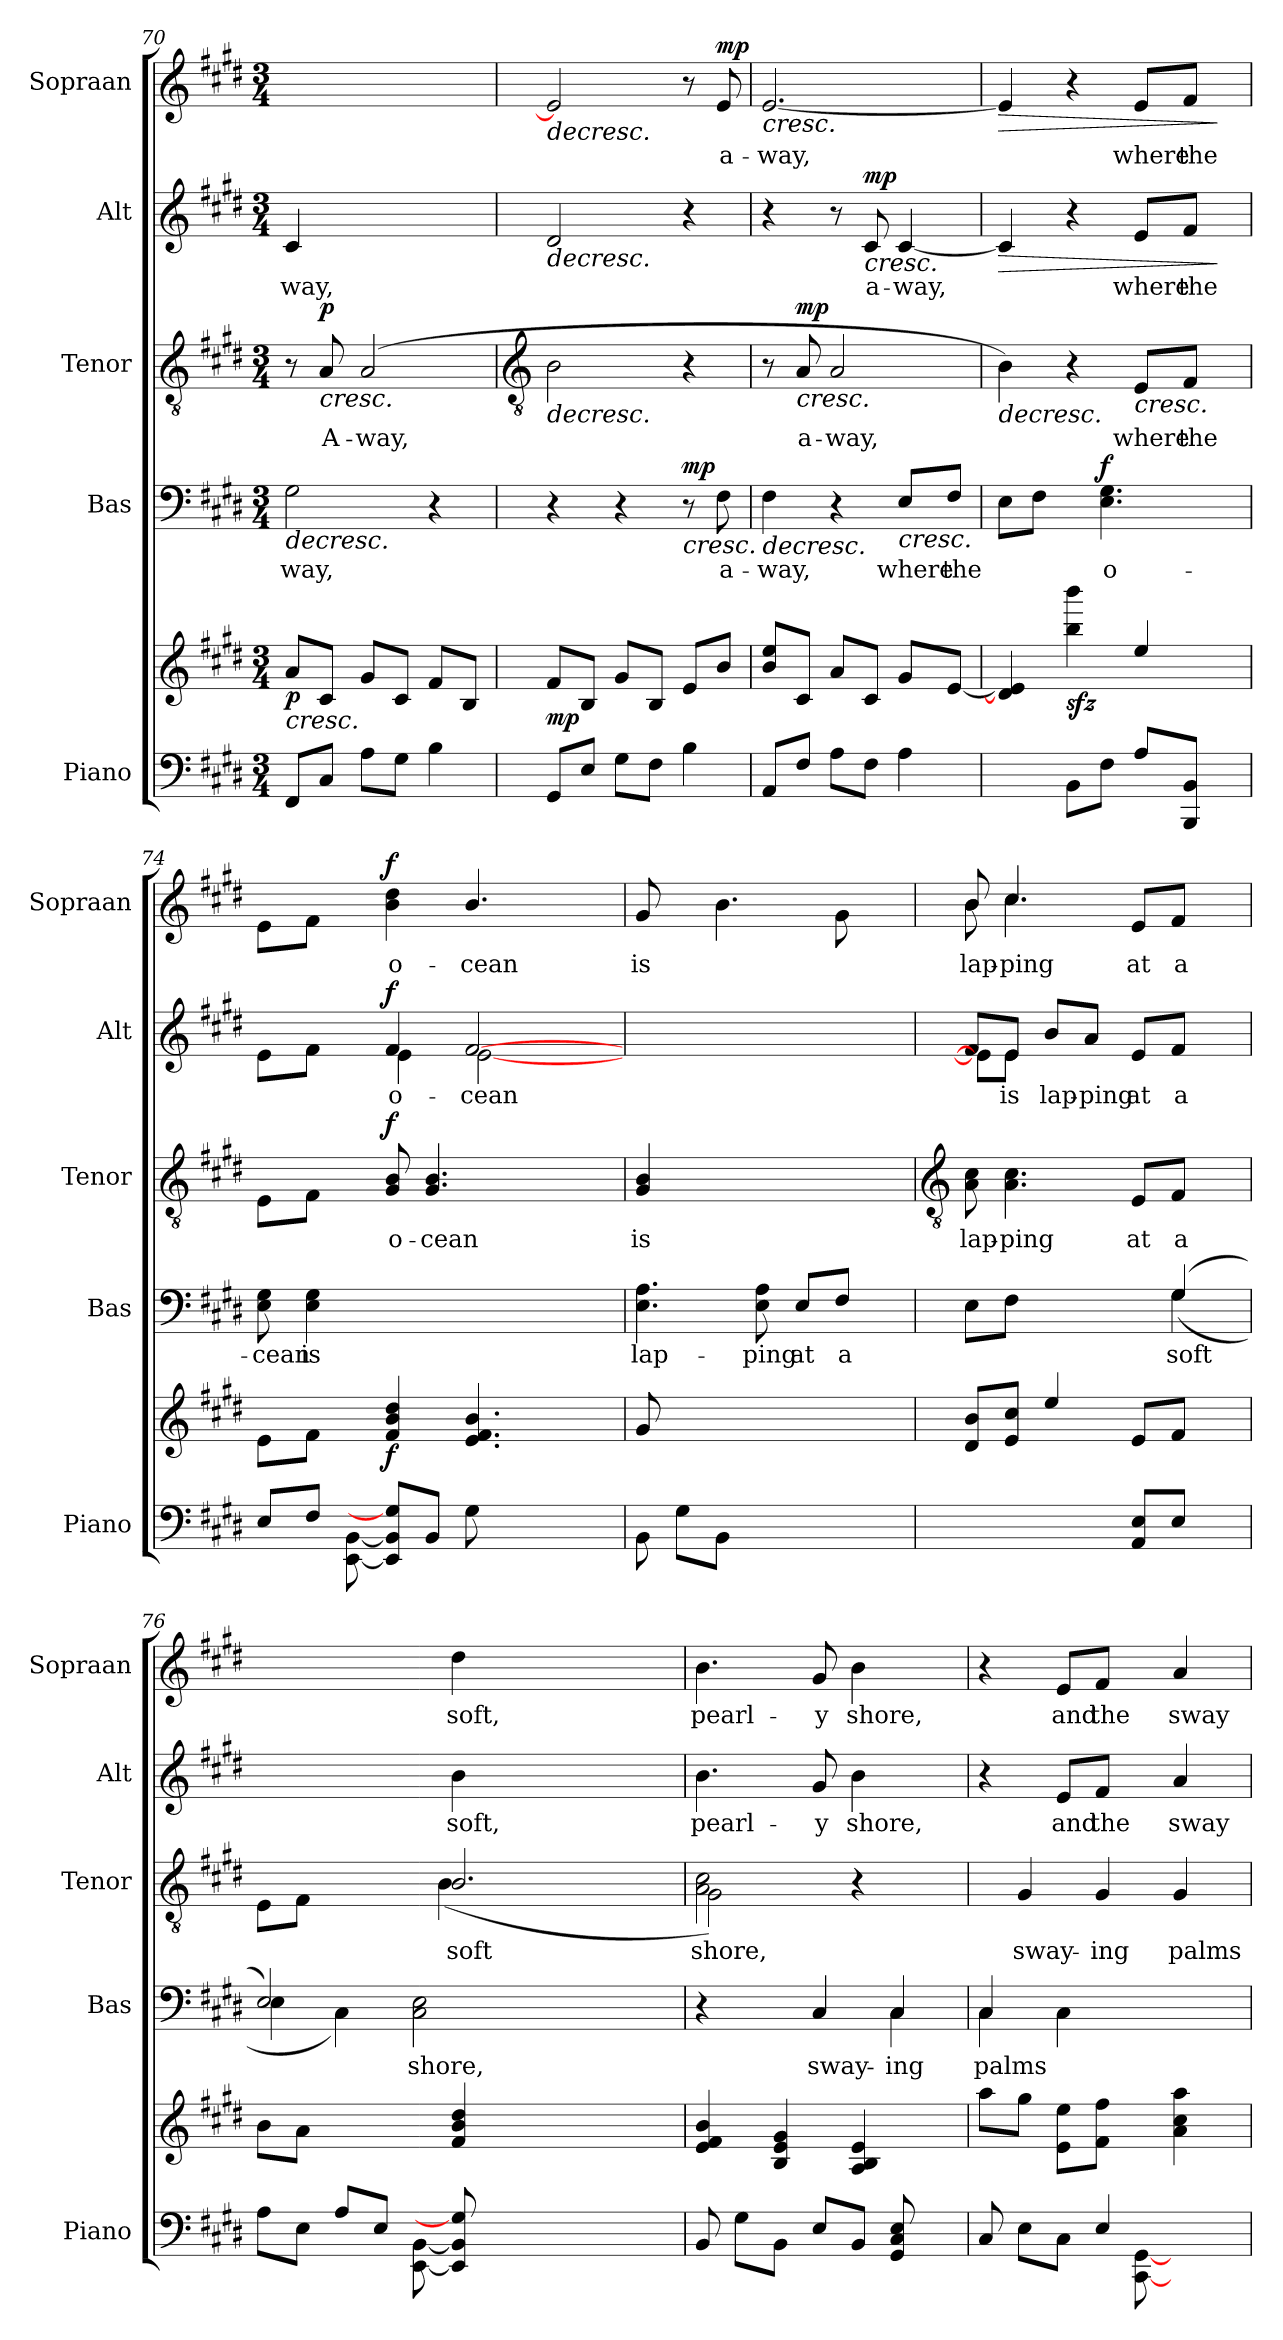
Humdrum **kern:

**kern	**kern	**dynam	**kern	**text	**dynam	**kern	**text	**dynam	**kern	**text	**dynam	**kern	**text	**dynam
*part5	*part5	*part5	*part4	*part4	*part4	*part3	*part3	*part3	*part2	*part2	*part2	*part1	*part1	*part1
*staff6	*staff5	*staff5/6	*staff4	*staff4	*staff4	*staff3	*staff3	*staff3	*staff2	*staff2	*staff2	*staff1	*staff1	*staff1
*I"Piano	*	*	*I"Bas	*	*	*I"Tenor	*	*	*I"Alt	*	*	*I"Sopraan	*	*
*I'Piano	*	*	*I'Bas	*	*	*I'Tenor	*	*	*I'Alt	*	*	*I'Sopraan	*	*
!!LO:LB:g=z
*clefF4	*clefG2	*	*clefF4	*	*	*clefGv2	*	*	*clefG2	*	*	*clefG2	*	*
*k[f#c#g#d#]	*k[f#c#g#d#]	*	*k[f#c#g#d#]	*	*	*k[f#c#g#d#]	*	*	*k[f#c#g#d#]	*	*	*k[f#c#g#d#]	*	*
*E:	*E:	*	*E:	*	*	*E:	*	*	*E:	*	*	*E:	*	*
*M3/4	*M3/4	*	*M3/4	*	*	*M3/4	*	*	*M3/4	*	*	*M3/4	*	*
=70	=70	=70	=70	=70	=70	=70	=70	=70	=70	=70	=70	=70	=70	=70
!	!	!LO:HP:b	!	!LO:LY:b	!LO:HP:b	!	!	!	!	!LO:LY:b	!	!	!	!
*	*	*	*^	*	*	*	*	*	*	*	*	*	*	*
!	!	!LO:DY:n=1:b	!	!	!	!	!	!	!	!	!	!	!	!	!
8FF#/L	8a/L	< p	2G#\	4ryy	-way,	>	8r	.	.	4c#/	-way,	.	4ryy	.	.
!	!	!	!	!	!	!	!	!LO:LY:b	!LO:HP:b	!	!	!	!	!	!
!	!	!	!	!	!	!	!	!	!LO:DY:n=1:a	!	!	!	!	!	!
8C#/J	8c#/J	.	.	.	.	.	8A/	A-	< p	.	.	.	.	.	.
!	!	!	!	!	!	!	!	!LO:LY:b	!	!	!	!	!	!	!
8A\L	8g#/L	.	.	4ryy	.	.	(>2A/	-way,	.	2ryy	.	.	2ryy	.	.
8G#\J	8c#/J	.	.	.	.	.	.	.	.	.	.	.	.	.	.
4B\	8f#/L	.	4r	4ryy	.	.	.	.	.	.	.	.	.	.	.
.	8B/J	.	.	.	.	.	.	.	.	.	.	.	.	.	.
!!LO:LB:g=z
=71	=71	=71	=71	=71	=71	=71	=71	=71	=71	=71	=71	=71	=71	=71	=71
*	*	*	*	*	*	*	*clefGv2	*	*	*	*	*	*	*	*
*^	*^	*	*	*	*	*	*	*	*	*	*	*	*	*	*
!	!	!	!	!LO:DY:b	!	!	!	!	!	!	!LO:HP:b	!	!	!LO:HP:b	!	!	!LO:HP:b
*	*	*	*	*	*	*	*	*	*^	*	*	*^	*	*	*^	*	*
8GG#/L	4ryy	8f#/L	4ryy	mp	4r	4ryy	.	.	2B\	4ryy	.	>	2d#/	4ryy	.	>	2e/]	4ryy	.	>
8E/J	.	8B/J	.	.	.	.	.	.	.	.	.	.	.	.	.	.	.	.	.	.
8G#\L	4ryy	8g#/L	4ryy	.	4r	4ryy	.	.	.	4ryy	.	.	.	4ryy	.	.	.	4ryy	.	.
8F#\J	.	8B/J	.	.	.	.	.	.	.	.	.	.	.	.	.	.	.	.	.	.
!	!	!	!	!	!	!	!	!LO:HP:b	!	!	!	!	!	!	!	!	!	!	!	!
!	!	!	!	!	!	!	!	!LO:DY:n=1:a	!	!	!	!	!	!	!	!	!	!	!	!
4B\	4ryy	8e/L	4ryy	.	8r	4ryy	.	< mp	4r	4ryy	.	[	4r	4ryy	.	.	8r	4ryy	.	.
!	!	!	!	!	!	!	!LO:LY:b	!	!	!	!	!	!	!	!	!	!	!	!LO:LY:b	!LO:DY:a
.	.	8b/J	.	.	8F#\	.	a-	.	.	.	.	.	.	.	.	.	8e/	.	a-	mp
*v	*v	*	*	*	*v	*v	*	*	*v	*v	*	*	*v	*v	*	*	*v	*v	*	*
*	*v	*v	*	*	*	*	*	*	*	*	*	*	*	*	*
.	.	.	.	.	]	.	.	.	.	.	.	.	.	.
=72	=72	=72	=72	=72	=72	=72	=72	=72	=72	=72	=72	=72	=72	=72
*^	*^	*	*	*	*	*	*	*	*	*	*	*	*	*
!	!	!	!	!	!	!LO:LY:b	!LO:HP:b	!	!	!	!	!	!	!	!LO:LY:b	!LO:HP:b
*	*	*	*	*	*^	*	*	*^	*	*	*^	*	*	*^	*	*
8AA/L	4ryy	8b/ 8ee/L	4ryy	.	4F#\	4ryy	-way,	>	8r	4ryy	.	.	4r	4ryy	.	.	[2.e/	4ryy	-way,	<
!	!	!	!	!	!	!	!	!	!	!	!LO:LY:b	!LO:HP:b	!	!	!	!	!	!	!	!
!	!	!	!	!	!	!	!	!	!	!	!	!LO:DY:n=1:a	!	!	!	!	!	!	!	!
8F#/J	.	8c#/J	.	.	.	.	.	.	8A/	.	a-	< mp	.	.	.	.	.	.	.	.
!	!	!	!	!	!	!	!	!	!	!	!LO:LY:b	!	!	!	!	!	!	!	!	!
8A\L	4ryy	8a/L	4ryy	.	4r	4ryy	.	[	2A/	4ryy	-way,	.	8r	4ryy	.	.	.	4ryy	.	.
!	!	!	!	!	!	!	!	!	!	!	!	!	!	!	!LO:LY:b	!LO:HP:b	!	!	!	!
!	!	!	!	!	!	!	!	!	!	!	!	!	!	!	!	!LO:DY:n=1:a	!	!	!	!
8F#\J	.	8c#/J	.	.	.	.	.	.	.	.	.	.	8c#/	.	a-	< mp	.	.	.	.
!	!	!	!	!	!	!	!LO:LY:b	!LO:HP:b	!	!	!	!	!	!	!LO:LY:b	!	!	!	!	!
4A\	4ryy	8g#/L	4ryy	.	8E/L	4ryy	where	<	.	4ryy	.	.	[4c#/	4ryy	-way,	.	.	4ryy	.	.
!	!	!	!	!	!	!	!LO:LY:b	!	!	!	!	!	!	!	!	!	!	!	!	!
.	.	[8e/J	.	.	8F#/J	.	the	.	.	.	.	.	.	.	.	.	.	.	.	.
*v	*v	*	*	*	*v	*v	*	*	*v	*v	*	*	*v	*v	*	*	*v	*v	*	*
*	*v	*v	*	*	*	*	*	*	*	*	*	*	*	*	*
.	.	.	.	.	]	.	.	]	.	.	]	.	.	]
=73	=73	=73	=73	=73	=73	=73	=73	=73	=73	=73	=73	=73	=73	=73
*^	*^	*	*^	*	*	*	*	*	*	*	*	*	*	*
!	!	!	!	!	!	!	!	!	!	!	!LO:HP:b	!	!	!LO:HP:b	!	!	!LO:HP:b
*	*	*	*	*	*	*	*	*	*^	*	*	*^	*	*	*^	*	*
4ryy	4ryy	4d#/] 4e/]	4ryy	.	4ryy	8E\L	.	.	4B\)	4ryy	.	>	4c#/]	4ryy	.	>	4e/]	4ryy	.	>
.	.	.	.	.	.	8F#\J	.	.	.	.	.	.	.	.	.	.	.	.	.	.
!	!	!	!	!LO:DY:b	!	!	!	!	!	!	!	!	!	!	!	!	!	!	!	!
8BB\L	4ryy	4bb\ 4bbb\	4ryy	sfz	8ryy	8ryy	.	.	4r	4ryy	.	[	4r	4ryy	.	[	4r	4ryy	.	[
!	!	!	!	!	!	!	!LO:LY:b	!LO:DY:a	!	!	!	!	!	!	!	!	!	!	!	!
8F#\J	.	.	.	.	4.E\ 4.G#\	4ryy	o-	f	.	.	.	.	.	.	.	.	.	.	.	.
!	!	!	!	!	!	!	!	!	!	!	!LO:LY:b	!LO:HP:b	!	!	!LO:LY:b	!	!	!	!LO:LY:b	!
8A/L	4ryy	4ee/	4ryy	.	.	.	.	.	8E/L	4ryy	where	<	8e/L	4ryy	where	.	8e/L	4ryy	where	.
!	!	!	!	!	!	!	!	!	!	!	!LO:LY:b	!	!	!	!LO:LY:b	!	!	!	!LO:LY:b	!
8BBB/ 8BB/J	.	.	.	.	.	4ryy	.	.	8F#/J	.	the	.	8f#/J	.	the	.	8f#/J	.	the	.
8ryy	8ryy	8ryy	8ryy	[	8ryy	.	.	.	8ryy	8ryy	.	]	8ryy	8ryy	.	]	8ryy	8ryy	.	]
=74	=74	=74	=74	=74	=74	=74	=74	=74	=74	=74	=74	=74	=74	=74	=74	=74	=74	=74	=74	=74
!	!	!	!	!	!	!	!LO:LY:b	!	!	!	!	!	!	!	!	!	!	!	!	!
8E/L	4ryy	4ryy	8e\L	.	8E\ 8G#\	4ryy	-cean	.	4ryy	8E\L	.	.	4ryy	8e\L	.	.	4ryy	8e\L	.	.
!	!	!	!	!	!	!	!LO:LY:b	!	!	!	!	!	!	!	!	!	!	!	!	!
8F#/J	.	.	8f#\J	.	4E\ 4G#\	.	is	.	.	8F#\J	.	.	.	8f#\J	.	.	.	8f#\J	.	.
8ryy	[8EE\ [8BB\	8ryy	8ryy	.	.	4ryy	.	.	8ryy	8ryy	.	.	8ryy	8ryy	.	.	8ryy	8ryy	.	.
!	!	!	!	!LO:DY:b	!	!	!	!	!	!	!LO:LY:b	!LO:DY:a	!	!	!LO:LY:b	!LO:DY:a	!	!	!LO:LY:b	!LO:DY:a
8EE/] 8BB/] 8G#/]L	4ryy	4f#/ 4b/ 4dd#/	4ryy	f	4ryy	.	.	.	8G#/ 8B/	4ryy	o-	f	4f#/	4e\	o-	f	4b\ 4dd#\	4ryy	o-	f
!	!	!	!	!	!	!	!	!	!	!	!LO:LY:b	!	!	!	!	!	!	!	!	!
8BB/J	.	.	.	.	.	4ryy	.	.	4.G#/ 4.B/	.	-cean	.	.	.	.	.	.	.	.	.
!	!	!	!	!	!	!	!	!	!	!	!	!	!	!	!LO:LY:b	!	!	!	!LO:LY:b	!
8G#\	4ryy	4.e/ 4.f#/ 4.b/	4ryy	.	4ryy	.	.	.	.	4ryy	.	.	[2f#/	[2e\	-cean	.	4.b/	4ryy	-cean	.
4ryy	.	.	.	.	.	4ryy	.	.	.	.	.	.	.	.	.	.	.	.	.	.
.	4ryy	.	8ryy	.	4ryy	.	.	.	4ryy	4ryy	.	.	.	.	.	.	.	8ryy	.	.
8ryy	.	8ryy	8ryy	.	.	8ryy	.	.	.	.	.	.	.	.	.	.	8ryy	8ryy	.	.
!!LO:LB:g=z	!!
=74	=74	=74	=74	=74	=74	=74	=74	=74	=74	=74	=74	=74	=74	=74	=74	=74	=74	=74	=74	=74
!	!	!	!	!	!	!	!LO:LY:b	!	!	!	!LO:LY:b	!	!	!	!	!	!	!	!LO:LY:b	!
8BB\	4ryy	8g#/	4ryy	.	4.E\ 4.A\	4ryy	lap-	.	4G#/ 4B/	4ryy	is	.	4ryy	4ryy	.	.	8g#/	4ryy	is	.
8G#\L	.	4ryy	.	.	.	.	.	.	.	.	.	.	.	.	.	.	4ryy	.	.	.
8BB\J	4ryy	.	4ryy	.	.	4ryy	.	.	4ryy	4ryy	.	.	4ryy	4ryy	.	.	.	4.b\	.	.
!	!	!	!	!	!	!	!LO:LY:b	!	!	!	!	!	!	!	!	!	!	!	!	!
4ryy	.	4ryy	.	.	8E\ 8A\	.	-ping	.	.	.	.	.	.	.	.	.	4ryy	.	.	.
!	!	!	!	!	!	!	!LO:LY:b	!	!	!	!	!	!	!	!	!	!	!	!	!
.	4ryy	.	4ryy	.	8E/L	4ryy	at	.	4ryy	4ryy	.	.	4.ryy	4.ryy	.	.	.	.	.	.
!	!	!	!	!	!	!	!LO:LY:b	!	!	!	!	!	!	!	!	!	!	!	!	!
4ryy	.	8ryy	.	.	8F#/J	.	a	.	.	.	.	.	.	.	.	.	8ryy	8g#\	.	.
.	8ryy	8ryy	8ryy	.	8ryy	8ryy	.	.	8ryy	8ryy	.	.	.	.	.	.	8ryy	8ryy	.	.
!!LO:LB:g=z	!!
=75	=75	=75	=75	=75	=75	=75	=75	=75	=75	=75	=75	=75	=75	=75	=75	=75	=75	=75	=75	=75
*	*	*	*	*	*	*	*	*	*clefGv2	*	*	*	*	*	*	*	*	*	*	*
!	!	!	!	!	!	!	!	!	!	!	!LO:LY:b	!	!	!	!	!	!	!	!LO:LY:b	!
4ryy	4ryy	8d#/ 8b/L	4ryy	.	4ryy	8E\L	.	.	8A\ 8c#\	4ryy	lap-	.	8f#/L]	8e\L]	.	.	8b/	8b\	lap-	.
!	!	!	!	!	!	!	!	!	!	!	!LO:LY:b	!	!	!	!LO:LY:b	!	!	!	!LO:LY:b	!
.	.	8e/ 8cc#/J	.	.	.	8F#\J	.	.	4.A\ 4.c#\	.	-ping	.	8e/J	8e\J	is	.	4.cc#/	4.cc#\	-ping	.
!	!	!	!	!	!	!	!	!	!	!	!	!	!	!	!LO:LY:b	!	!	!	!	!
4ryy	4ryy	4ee/	4ryy	.	4ryy	4ryy	.	.	.	4ryy	.	.	8b/L	4ryy	lap-	.	.	.	.	.
!	!	!	!	!	!	!	!	!	!	!	!	!	!	!	!LO:LY:b	!	!	!	!	!
.	.	.	.	.	.	.	.	.	.	.	.	.	8a/J	.	-ping	.	.	.	.	.
!	!	!	!	!	!	!	!	!	!	!	!LO:LY:b	!	!	!	!LO:LY:b	!	!	!	!LO:LY:b	!
8AA/ 8E/L	4ryy	8e/L	4ryy	.	8ryy	8ryy	.	.	8E/L	4ryy	at	.	8e/L	4ryy	at	.	8e/L	4ryy	at	.
!	!	!	!	!	!	!	!LO:LY:b	!	!	!	!LO:LY:b	!	!	!	!LO:LY:b	!	!	!	!LO:LY:b	!
8E/J	.	8f#/J	.	.	(>4G#/	(<4G#\	soft	.	8F#/J	.	a	.	8f#/J	.	a	.	8f#/J	.	a	.
8ryy	8ryy	8ryy	8ryy	.	.	.	.	.	8ryy	8ryy	.	.	8ryy	8ryy	.	.	8ryy	8ryy	.	.
=76	=76	=76	=76	=76	=76	=76	=76	=76	=76	=76	=76	=76	=76	=76	=76	=76	=76	=76	=76	=76
8A\L	4ryy	4ryy	8b\L	.	2E/)	4E\	.	.	4ryy	8E\L	.	.	4ryy	4ryy	.	.	4ryy	4ryy	.	.
8E\J	.	.	8a\J	.	.	.	.	.	.	8F#\J	.	.	.	.	.	.	.	.	.	.
8A/L	4ryy	4ryy	4ryy	.	.	4C#\)	.	.	4ryy	4ryy	.	.	4ryy	4ryy	.	.	4ryy	4ryy	.	.
8E/J	.	.	.	.	.	.	.	.	.	.	.	.	.	.	.	.	.	.	.	.
!	!	!	!	!	!	!	!LO:LY:b	!	!	!	!	!	!	!	!	!	!	!	!	!
8ryy	[8EE\ [8BB\	8ryy	8ryy	.	2C#\ 2E\	4ryy	shore,	.	8ryy	8ryy	.	.	8ryy	8ryy	.	.	8ryy	8ryy	.	.
!	!	!	!	!	!	!	!	!	!	!	!LO:LY:b	!	!	!	!LO:LY:b	!	!	!	!LO:LY:b	!
8EE/] 8BB/] 8G#/]	4ryy	4f#/ 4b/ 4dd#/	4ryy	.	.	.	.	.	2.B/	(<4B\	soft	.	4b\	4ryy	soft,	.	4dd#\	4ryy	soft,	.
2ryy	.	.	.	.	.	4.ryy	.	.	.	.	.	.	.	.	.	.	.	.	.	.
.	2ryy	2ryy	2ryy	.	.	.	.	.	.	2ryy	.	.	2ryy	2ryy	.	.	2ryy	2ryy	.	.
.	.	.	.	.	4.ryy	.	.	.	.	.	.	.	.	.	.	.	.	.	.	.
.	.	.	.	.	.	4ryy	.	.	.	.	.	.	.	.	.	.	.	.	.	.
8ryy	.	.	.	.	.	.	.	.	.	.	.	.	.	.	.	.	.	.	.	.
=76A	=76A	=76A	=76A	=76A	=76A	=76A	=76A	=76A	=76A	=76A	=76A	=76A	=76A	=76A	=76A	=76A	=76A	=76A	=76A	=76A
!	!	!	!	!	!	!	!	!	!	!	!LO:LY:b	!	!	!	!LO:LY:b	!	!	!	!LO:LY:b	!
8BB/	4ryy	4e/ 4f#/ 4b/	4ryy	.	4r	4ryy	.	.	2A\ 2c#\	2G#\)	shore,	.	4.b\	4ryy	pearl-	.	4.b\	4ryy	pearl-	.
8G#\L	.	.	.	.	.	.	.	.	.	.	.	.	.	.	.	.	.	.	.	.
8BB\J	4ryy	4B/ 4e/ 4g#/	4ryy	.	8ryy	4ryy	.	.	.	.	.	.	.	4ryy	.	.	.	4ryy	.	.
!	!	!	!	!	!	!	!LO:LY:b	!	!	!	!	!	!	!	!LO:LY:b	!	!	!	!LO:LY:b	!
8E/L	.	.	.	.	4C#/	.	sway-	.	.	.	.	.	8g#/	.	-y	.	8g#/	.	-y	.
!	!	!	!	!	!	!	!	!	!	!	!	!	!	!	!LO:LY:b	!	!	!	!LO:LY:b	!
8BB/J	4ryy	4A/ 4B/ 4e/	4ryy	.	.	8ryy	.	.	4r	4ryy	.	.	4b\	4ryy	shore,	.	4b\	4ryy	shore,	.
!	!	!	!	!	!	!	!LO:LY:b	!	!	!	!	!	!	!	!	!	!	!	!	!
8GG#/ 8C#/ 8E/	.	.	.	.	4C#/	4C#\	-ing	.	.	.	.	.	.	.	.	.	.	.	.	.
8ryy	8ryy	8ryy	8ryy	.	.	.	.	.	8ryy	8ryy	.	.	8ryy	8ryy	.	.	8ryy	8ryy	.	.
=77A	=77A	=77A	=77A	=77A	=77A	=77A	=77A	=77A	=77A	=77A	=77A	=77A	=77A	=77A	=77A	=77A	=77A	=77A	=77A	=77A
!	!	!	!	!	!	!	!LO:LY:b	!	!	!	!	!	!	!	!	!	!	!	!	!
8C#/	4ryy	8aa\L	4ryy	.	4C#/	4C#\	palms	.	8ryy	4ryy	.	.	4r	4ryy	.	.	4r	4ryy	.	.
!	!	!	!	!	!	!	!	!	!	!	!LO:LY:b	!	!	!	!	!	!	!	!	!
8E\L	.	8gg#\J	.	.	.	.	.	.	4G#/	.	sway-	.	.	.	.	.	.	.	.	.
!	!	!	!	!	!	!	!	!	!	!	!	!	!	!	!LO:LY:b	!	!	!	!LO:LY:b	!
8C#\J	4ryy	8e\ 8ee\L	4ryy	.	4.ryy	4C#\	.	[	.	4ryy	.	.	8e/L	4ryy	and	.	8e/L	4ryy	and	.
!	!	!	!	!	!	!	!	!	!	!	!LO:LY:b	!	!	!	!LO:LY:b	!	!	!	!LO:LY:b	!
4E/	.	8f#\ 8ff#\J	.	.	.	.	.	.	4G#/	.	-ing	.	8f#/J	.	the	.	8f#/J	.	the	.
.	[8CC#\ [8GG#\	8ryy	8ryy	.	.	4.ryy	.	.	.	8ryy	.	.	8ryy	8ryy	.	.	8ryy	8ryy	.	.
!	!	!	!	!	!	!	!	!	!	!	!LO:LY:b	!	!	!	!LO:LY:b	!	!	!	!LO:LY:b	!
8ryy	4ryy	4a\ 4cc#\ 4aa\	4ryy	.	4ryy	.	.	.	4G#/	4ryy	palms	.	4a/	4ryy	sway-	.	4a/	4ryy	sway-	.
8ryy	.	.	.	.	.	.	.	.	.	.	.	.	.	.	.	.	.	.	.	.
*v	*v	*	*	*	*v	*v	*	*	*v	*v	*	*	*v	*v	*	*	*v	*v	*	*
*	*v	*v	*	*	*	*	*	*	*	*	*	*	*	*	*
.	.	.	.	.	.	.	.	[	.	.	.	.	.	.
=	=	=	=	=	=	=	=	=	=	=	=	=	=	=
*-	*-	*-	*-	*-	*-	*-	*-	*-	*-	*-	*-	*-	*-	*-
